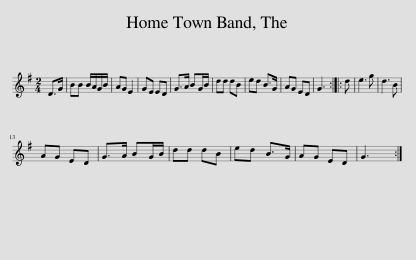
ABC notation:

X:1
L:1/8
M:2/4
I:linebreak $
K:G
V:1 treble
V:1
 D>G | BB B/A/G/B/ | AG E2 | GE ED | G>A BG/B/ | %5
 dd dB | ed B>G | AG ED | G3 :: d | %10
 e3 g | d3 B |$ AG ED | G>A BG/B/ | dd dB | %15
 ed B>G | AG ED | G3 :| %18
